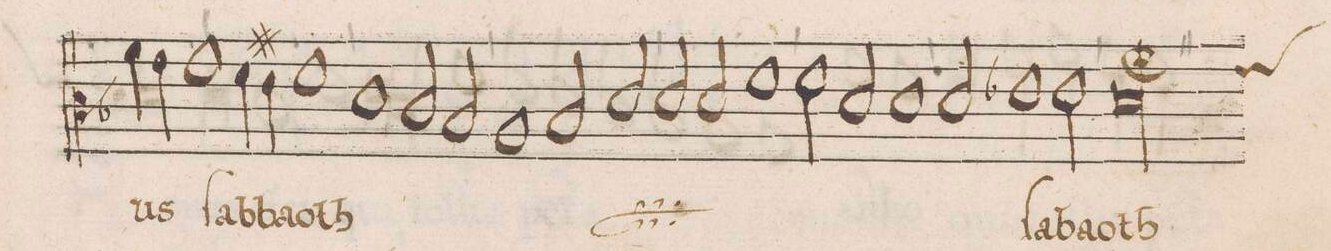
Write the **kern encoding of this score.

**kern	**text
*I"ALTVS	*
*clefC3	*
*k[b-]	*
*met(C|)	*
*M2/1	*
4a\	-us
4g\	.
1g\	ſab-
=23-	=23-
4f#X\	-ba-
4e\	.
1f#	-oth
=24-	=24-
1d	.
2c/	.
2B-/	.
=25-	=25-
1A	.
2B-/	.
*	*ij
2d/	do-
=26-	=26-
2d/	-mi-
2d/	-nus
1fny	de-
=27-	=27-
2f\	-us
2d/	ſab-
1d	-ba-
=28-	=28-
2d/	-oth
*	*Xij
1e-X	ſa-
2e-\	-ba-
=29-	=29-
0dl;	-oth
*custos:g	*
=30-	=30-
*-	*-
